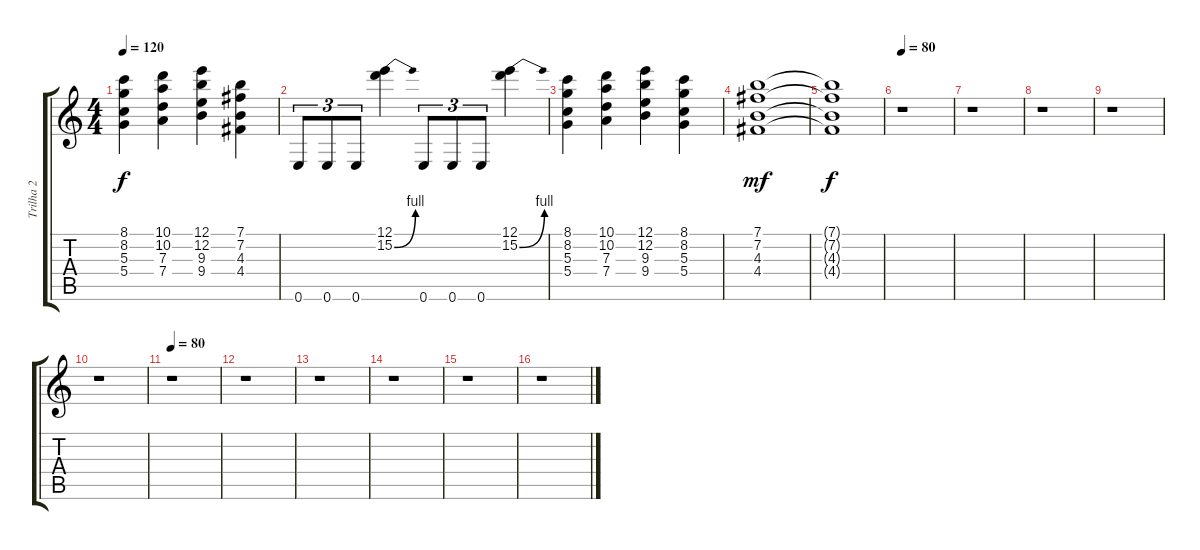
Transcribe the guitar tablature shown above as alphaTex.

\track ("Trilha 2" "Trilha 2") {instrument distortionguitar}
\staff {score tabs}
\tuning (E4 B3 G3 D3 A2 E2) {hide}
\ts (4 4)
\tempo 120
\clef g2
\ks c
(8.1 8.2 5.3 5.4).4{dy f} (10.1 10.2 7.3 7.4).4 (12.1 12.2 9.3 9.4).4 (7.1 7.2 4.3 4.4).4 |
0.6.8{tu (3 2)} 0.6.8{tu (3 2)} 0.6.8{tu (3 2)} (12.1 15.2{be (bend 0 0 60 4)}).4 0.6.8{tu (3 2)} 0.6.8{tu (3 2)} 0.6.8{tu (3 2)} (12.1 15.2{be (bend 0 0 60 4)}).4 |
(8.1 8.2 5.3 5.4).4 (10.1 10.2 7.3 7.4).4 (12.1 12.2 9.3 9.4).4 (8.1 8.2 5.3 5.4).4 |
(7.1 7.2 4.3 4.4).1{dy mf} |
(7.1{t} 7.2{t} 4.3{t} 4.4{t}).1{dy f} |
\tempo 80
r.1 |
r.1 |
r.1 |
r.1 |
r.1 |
\tempo 80
r.1 |
r.1 |
r.1 |
r.1 |
r.1 |
r.1
